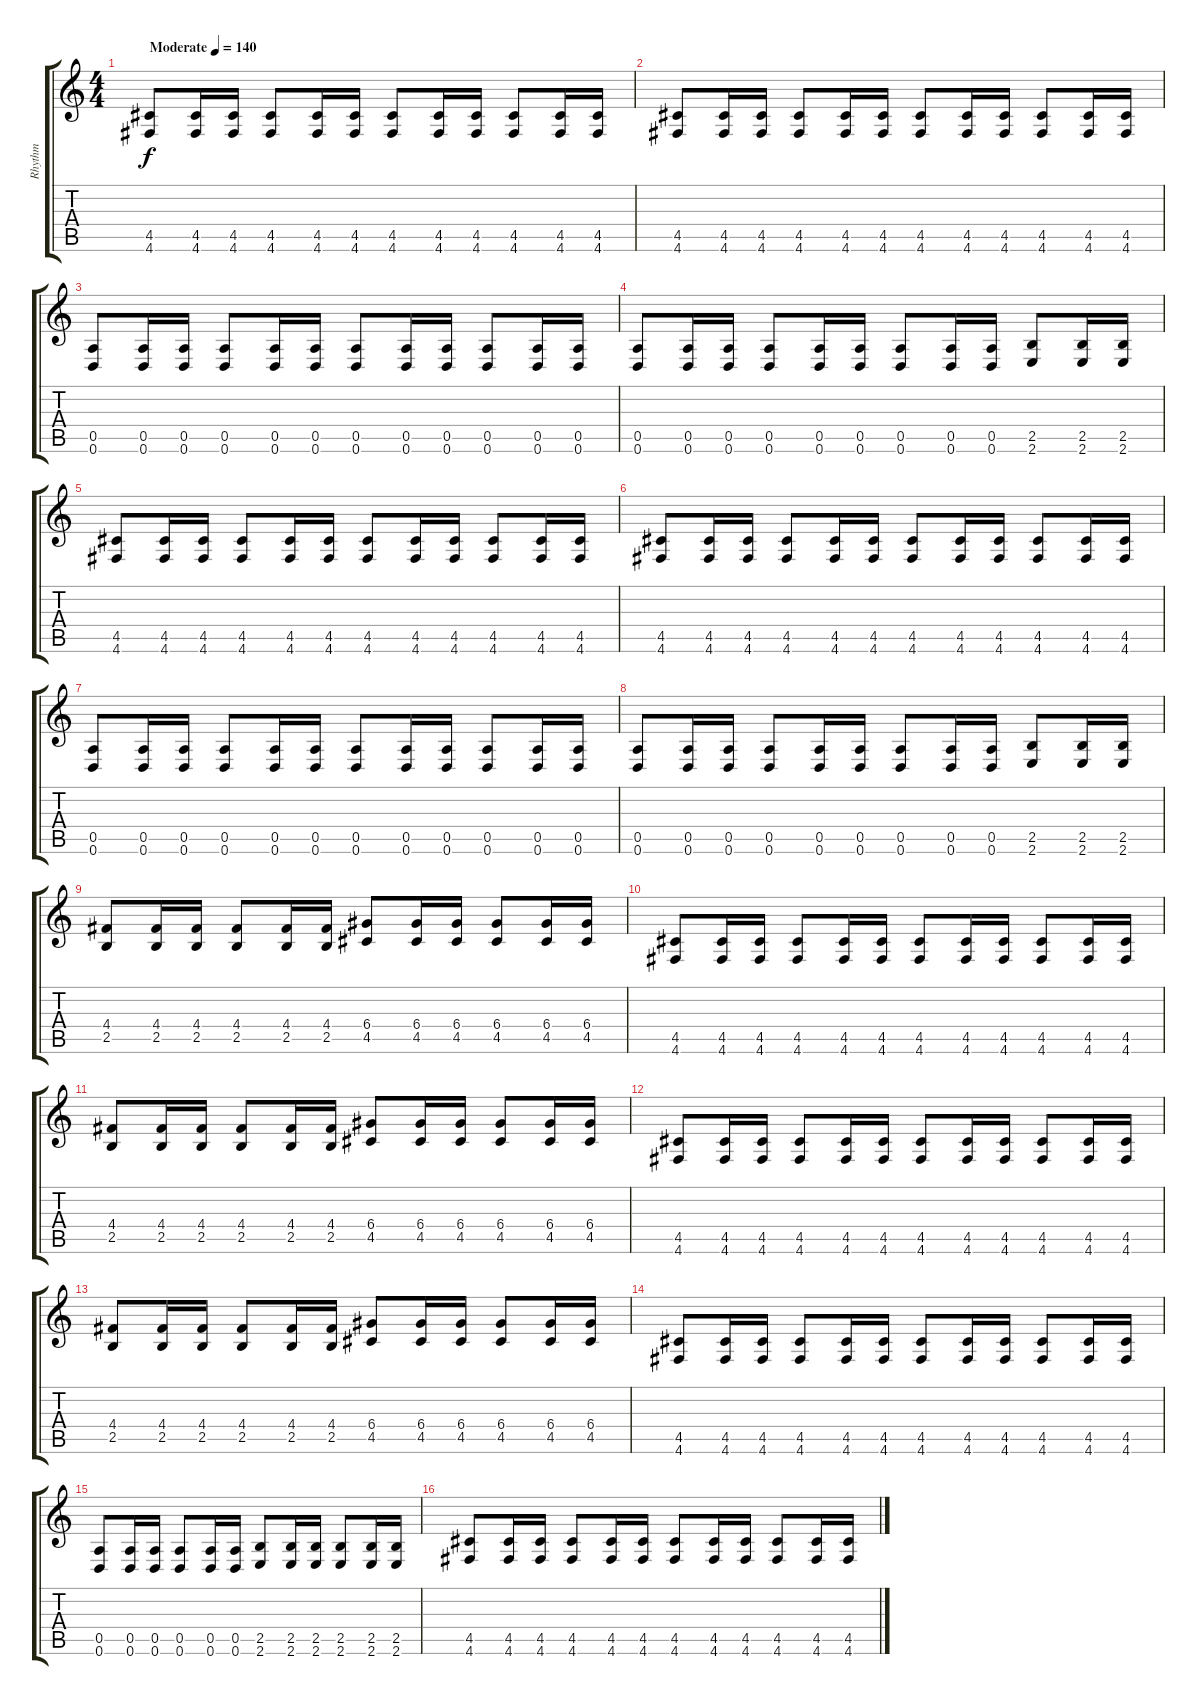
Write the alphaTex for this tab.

\track ("Rhythm" "Rhythm") {instrument distortionguitar}
\staff {score tabs}
\tuning (E4 B3 G3 D3 A2 D2) {hide}
\ts (4 4)
\tempo (140 "Moderate")
\clef g2
\ks c
(4.5 4.6).8{dy f instrument distortionguitar} (4.5 4.6).16 (4.5 4.6).16 (4.5 4.6).8 (4.5 4.6).16 (4.5 4.6).16 (4.5 4.6).8 (4.5 4.6).16 (4.5 4.6).16 (4.5 4.6).8 (4.5 4.6).16 (4.5 4.6).16 |
(4.5 4.6).8 (4.5 4.6).16 (4.5 4.6).16 (4.5 4.6).8 (4.5 4.6).16 (4.5 4.6).16 (4.5 4.6).8 (4.5 4.6).16 (4.5 4.6).16 (4.5 4.6).8 (4.5 4.6).16 (4.5 4.6).16 |
(0.5 0.6).8 (0.5 0.6).16 (0.5 0.6).16 (0.5 0.6).8 (0.5 0.6).16 (0.5 0.6).16 (0.5 0.6).8 (0.5 0.6).16 (0.5 0.6).16 (0.5 0.6).8 (0.5 0.6).16 (0.5 0.6).16 |
(0.5 0.6).8 (0.5 0.6).16 (0.5 0.6).16 (0.5 0.6).8 (0.5 0.6).16 (0.5 0.6).16 (0.5 0.6).8 (0.5 0.6).16 (0.5 0.6).16 (2.5 2.6).8 (2.5 2.6).16 (2.5 2.6).16 |
(4.5 4.6).8 (4.5 4.6).16 (4.5 4.6).16 (4.5 4.6).8 (4.5 4.6).16 (4.5 4.6).16 (4.5 4.6).8 (4.5 4.6).16 (4.5 4.6).16 (4.5 4.6).8 (4.5 4.6).16 (4.5 4.6).16 |
(4.5 4.6).8 (4.5 4.6).16 (4.5 4.6).16 (4.5 4.6).8 (4.5 4.6).16 (4.5 4.6).16 (4.5 4.6).8 (4.5 4.6).16 (4.5 4.6).16 (4.5 4.6).8 (4.5 4.6).16 (4.5 4.6).16 |
(0.5 0.6).8 (0.5 0.6).16 (0.5 0.6).16 (0.5 0.6).8 (0.5 0.6).16 (0.5 0.6).16 (0.5 0.6).8 (0.5 0.6).16 (0.5 0.6).16 (0.5 0.6).8 (0.5 0.6).16 (0.5 0.6).16 |
(0.5 0.6).8 (0.5 0.6).16 (0.5 0.6).16 (0.5 0.6).8 (0.5 0.6).16 (0.5 0.6).16 (0.5 0.6).8 (0.5 0.6).16 (0.5 0.6).16 (2.5 2.6).8 (2.5 2.6).16 (2.5 2.6).16 |
(4.4 2.5).8 (4.4 2.5).16 (4.4 2.5).16 (4.4 2.5).8 (4.4 2.5).16 (4.4 2.5).16 (6.4 4.5).8 (6.4 4.5).16 (6.4 4.5).16 (6.4 4.5).8 (6.4 4.5).16 (6.4 4.5).16 |
(4.5 4.6).8 (4.5 4.6).16 (4.5 4.6).16 (4.5 4.6).8 (4.5 4.6).16 (4.5 4.6).16 (4.5 4.6).8 (4.5 4.6).16 (4.5 4.6).16 (4.5 4.6).8 (4.5 4.6).16 (4.5 4.6).16 |
(4.4 2.5).8 (4.4 2.5).16 (4.4 2.5).16 (4.4 2.5).8 (4.4 2.5).16 (4.4 2.5).16 (6.4 4.5).8 (6.4 4.5).16 (6.4 4.5).16 (6.4 4.5).8 (6.4 4.5).16 (6.4 4.5).16 |
(4.5 4.6).8 (4.5 4.6).16 (4.5 4.6).16 (4.5 4.6).8 (4.5 4.6).16 (4.5 4.6).16 (4.5 4.6).8 (4.5 4.6).16 (4.5 4.6).16 (4.5 4.6).8 (4.5 4.6).16 (4.5 4.6).16 |
(4.4 2.5).8 (4.4 2.5).16 (4.4 2.5).16 (4.4 2.5).8 (4.4 2.5).16 (4.4 2.5).16 (6.4 4.5).8 (6.4 4.5).16 (6.4 4.5).16 (6.4 4.5).8 (6.4 4.5).16 (6.4 4.5).16 |
(4.5 4.6).8 (4.5 4.6).16 (4.5 4.6).16 (4.5 4.6).8 (4.5 4.6).16 (4.5 4.6).16 (4.5 4.6).8 (4.5 4.6).16 (4.5 4.6).16 (4.5 4.6).8 (4.5 4.6).16 (4.5 4.6).16 |
(0.5 0.6).8 (0.5 0.6).16 (0.5 0.6).16 (0.5 0.6).8 (0.5 0.6).16 (0.5 0.6).16 (2.5 2.6).8 (2.5 2.6).16 (2.5 2.6).16 (2.5 2.6).8 (2.5 2.6).16 (2.5 2.6).16 |
(4.5 4.6).8 (4.5 4.6).16 (4.5 4.6).16 (4.5 4.6).8 (4.5 4.6).16 (4.5 4.6).16 (4.5 4.6).8 (4.5 4.6).16 (4.5 4.6).16 (4.5 4.6).8 (4.5 4.6).16 (4.5 4.6).16
